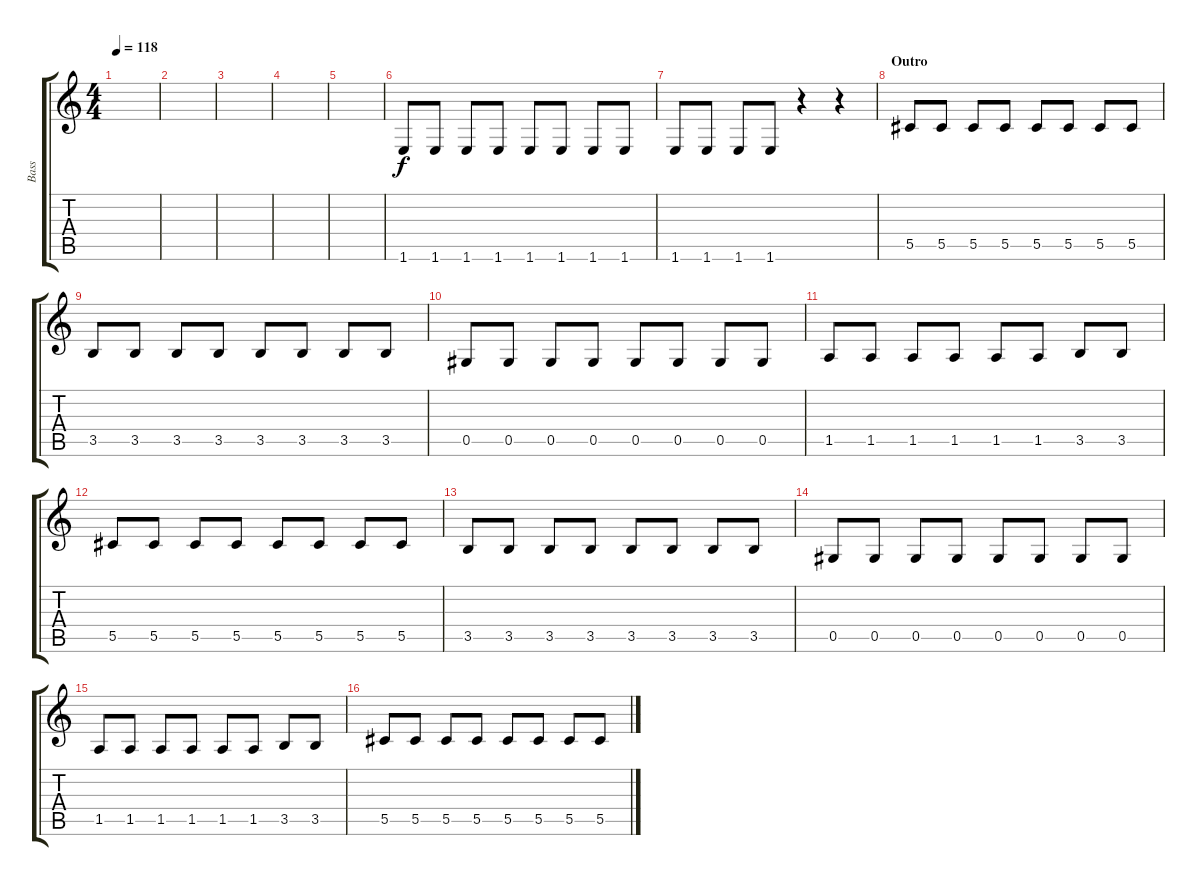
\track ("Bass" "Bass") {instrument electricbassfinger}
\staff {score tabs}
\tuning (Eb4 Bb3 Gb3 Db3 Ab2 Eb2) {hide}
\ts (4 4)
\tempo 118
\clef g2
\ks c
|
|
|
|
|
1.6.8 1.6.8 1.6.8 1.6.8 1.6.8 1.6.8 1.6.8 1.6.8 |
1.6.8 1.6.8 1.6.8 1.6.8 r.4 r.4 |
\section ("" "Outro")
5.5.8 5.5.8 5.5.8 5.5.8 5.5.8 5.5.8 5.5.8 5.5.8 |
3.5.8 3.5.8 3.5.8 3.5.8 3.5.8 3.5.8 3.5.8 3.5.8 |
0.5.8 0.5.8 0.5.8 0.5.8 0.5.8 0.5.8 0.5.8 0.5.8 |
1.5.8 1.5.8 1.5.8 1.5.8 1.5.8 1.5.8 3.5.8 3.5.8 |
5.5.8 5.5.8 5.5.8 5.5.8 5.5.8 5.5.8 5.5.8 5.5.8 |
3.5.8 3.5.8 3.5.8 3.5.8 3.5.8 3.5.8 3.5.8 3.5.8 |
0.5.8 0.5.8 0.5.8 0.5.8 0.5.8 0.5.8 0.5.8 0.5.8 |
1.5.8 1.5.8 1.5.8 1.5.8 1.5.8 1.5.8 3.5.8 3.5.8 |
5.5.8 5.5.8 5.5.8 5.5.8 5.5.8 5.5.8 5.5.8 5.5.8
